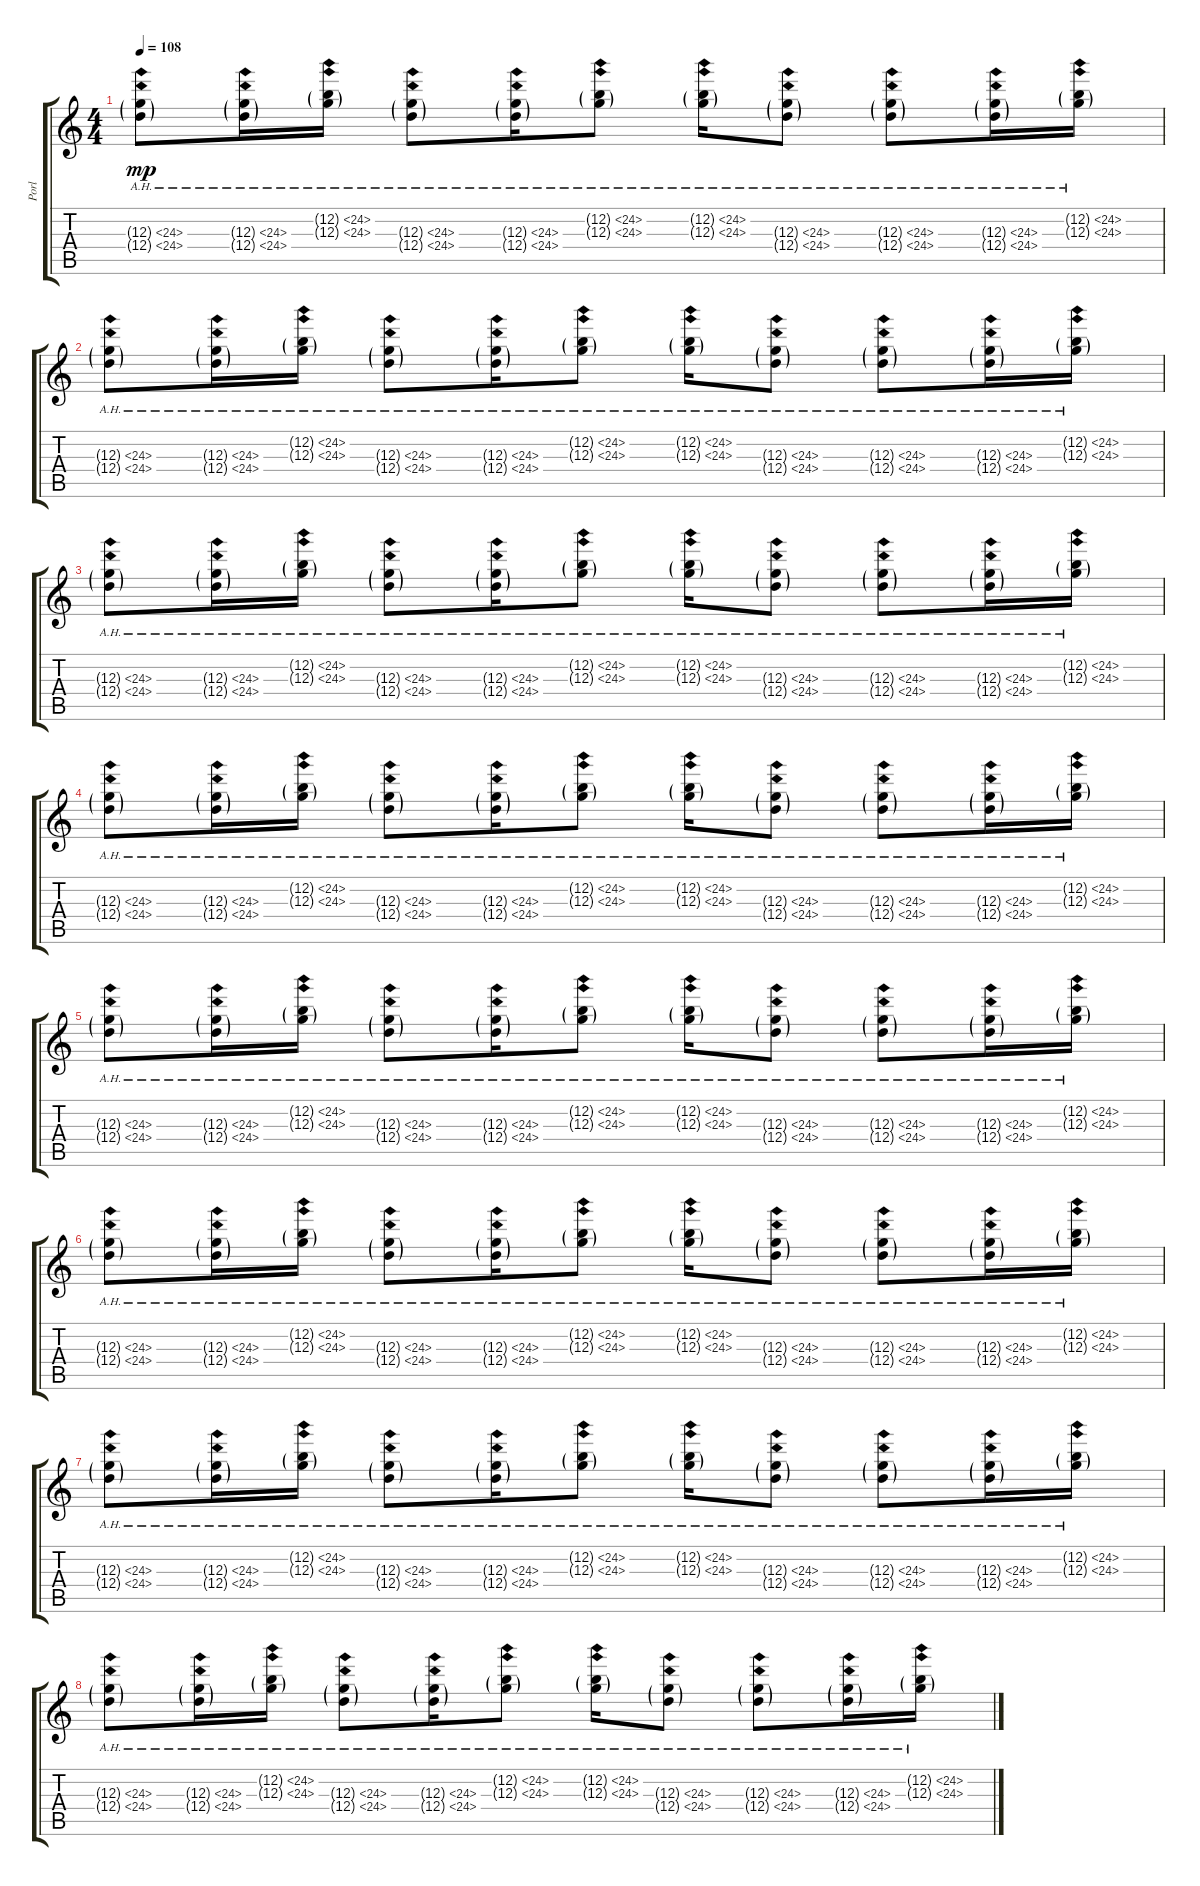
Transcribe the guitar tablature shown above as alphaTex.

\track ("Porl" "Porl") {instrument overdrivenguitar}
\staff {score tabs}
\tuning (E4 B3 G3 D3 A2 E2) {hide}
\ts (4 4)
\tempo 108
\clef g2
\ks c
(12.3{ah 12 g} 12.4{ah 12 g}).8{dy mp instrument overdrivenguitar} (12.3{ah 12 g} 12.4{ah 12 g}).16 (12.2{ah 12 g} 12.3{ah 12 g}).16 (12.3{ah 12 g} 12.4{ah 12 g}).8 (12.3{ah 12 g} 12.4{ah 12 g}).16 (12.2{ah 12 g} 12.3{ah 12 g}).8 (12.2{ah 12 g} 12.3{ah 12 g}).16 (12.3{ah 12 g} 12.4{ah 12 g}).8 (12.3{ah 12 g} 12.4{ah 12 g}).8 (12.3{ah 12 g} 12.4{ah 12 g}).16 (12.2{ah 12 g} 12.3{ah 12 g}).16 |
(12.3{ah 12 g} 12.4{ah 12 g}).8 (12.3{ah 12 g} 12.4{ah 12 g}).16 (12.2{ah 12 g} 12.3{ah 12 g}).16 (12.3{ah 12 g} 12.4{ah 12 g}).8 (12.3{ah 12 g} 12.4{ah 12 g}).16 (12.2{ah 12 g} 12.3{ah 12 g}).8 (12.2{ah 12 g} 12.3{ah 12 g}).16 (12.3{ah 12 g} 12.4{ah 12 g}).8 (12.3{ah 12 g} 12.4{ah 12 g}).8 (12.3{ah 12 g} 12.4{ah 12 g}).16 (12.2{ah 12 g} 12.3{ah 12 g}).16 |
(12.3{ah 12 g} 12.4{ah 12 g}).8 (12.3{ah 12 g} 12.4{ah 12 g}).16 (12.2{ah 12 g} 12.3{ah 12 g}).16 (12.3{ah 12 g} 12.4{ah 12 g}).8 (12.3{ah 12 g} 12.4{ah 12 g}).16 (12.2{ah 12 g} 12.3{ah 12 g}).8 (12.2{ah 12 g} 12.3{ah 12 g}).16 (12.3{ah 12 g} 12.4{ah 12 g}).8 (12.3{ah 12 g} 12.4{ah 12 g}).8 (12.3{ah 12 g} 12.4{ah 12 g}).16 (12.2{ah 12 g} 12.3{ah 12 g}).16 |
(12.3{ah 12 g} 12.4{ah 12 g}).8 (12.3{ah 12 g} 12.4{ah 12 g}).16 (12.2{ah 12 g} 12.3{ah 12 g}).16 (12.3{ah 12 g} 12.4{ah 12 g}).8 (12.3{ah 12 g} 12.4{ah 12 g}).16 (12.2{ah 12 g} 12.3{ah 12 g}).8 (12.2{ah 12 g} 12.3{ah 12 g}).16 (12.3{ah 12 g} 12.4{ah 12 g}).8 (12.3{ah 12 g} 12.4{ah 12 g}).8 (12.3{ah 12 g} 12.4{ah 12 g}).16 (12.2{ah 12 g} 12.3{ah 12 g}).16 |
(12.3{ah 12 g} 12.4{ah 12 g}).8 (12.3{ah 12 g} 12.4{ah 12 g}).16 (12.2{ah 12 g} 12.3{ah 12 g}).16 (12.3{ah 12 g} 12.4{ah 12 g}).8 (12.3{ah 12 g} 12.4{ah 12 g}).16 (12.2{ah 12 g} 12.3{ah 12 g}).8 (12.2{ah 12 g} 12.3{ah 12 g}).16 (12.3{ah 12 g} 12.4{ah 12 g}).8 (12.3{ah 12 g} 12.4{ah 12 g}).8 (12.3{ah 12 g} 12.4{ah 12 g}).16 (12.2{ah 12 g} 12.3{ah 12 g}).16 |
(12.3{ah 12 g} 12.4{ah 12 g}).8 (12.3{ah 12 g} 12.4{ah 12 g}).16 (12.2{ah 12 g} 12.3{ah 12 g}).16 (12.3{ah 12 g} 12.4{ah 12 g}).8 (12.3{ah 12 g} 12.4{ah 12 g}).16 (12.2{ah 12 g} 12.3{ah 12 g}).8 (12.2{ah 12 g} 12.3{ah 12 g}).16 (12.3{ah 12 g} 12.4{ah 12 g}).8 (12.3{ah 12 g} 12.4{ah 12 g}).8 (12.3{ah 12 g} 12.4{ah 12 g}).16 (12.2{ah 12 g} 12.3{ah 12 g}).16 |
(12.3{ah 12 g} 12.4{ah 12 g}).8 (12.3{ah 12 g} 12.4{ah 12 g}).16 (12.2{ah 12 g} 12.3{ah 12 g}).16 (12.3{ah 12 g} 12.4{ah 12 g}).8 (12.3{ah 12 g} 12.4{ah 12 g}).16 (12.2{ah 12 g} 12.3{ah 12 g}).8 (12.2{ah 12 g} 12.3{ah 12 g}).16 (12.3{ah 12 g} 12.4{ah 12 g}).8 (12.3{ah 12 g} 12.4{ah 12 g}).8 (12.3{ah 12 g} 12.4{ah 12 g}).16 (12.2{ah 12 g} 12.3{ah 12 g}).16 |
(12.3{ah 12 g} 12.4{ah 12 g}).8 (12.3{ah 12 g} 12.4{ah 12 g}).16 (12.2{ah 12 g} 12.3{ah 12 g}).16 (12.3{ah 12 g} 12.4{ah 12 g}).8 (12.3{ah 12 g} 12.4{ah 12 g}).16 (12.2{ah 12 g} 12.3{ah 12 g}).8 (12.2{ah 12 g} 12.3{ah 12 g}).16 (12.3{ah 12 g} 12.4{ah 12 g}).8 (12.3{ah 12 g} 12.4{ah 12 g}).8 (12.3{ah 12 g} 12.4{ah 12 g}).16 (12.2{ah 12 g} 12.3{ah 12 g}).16
